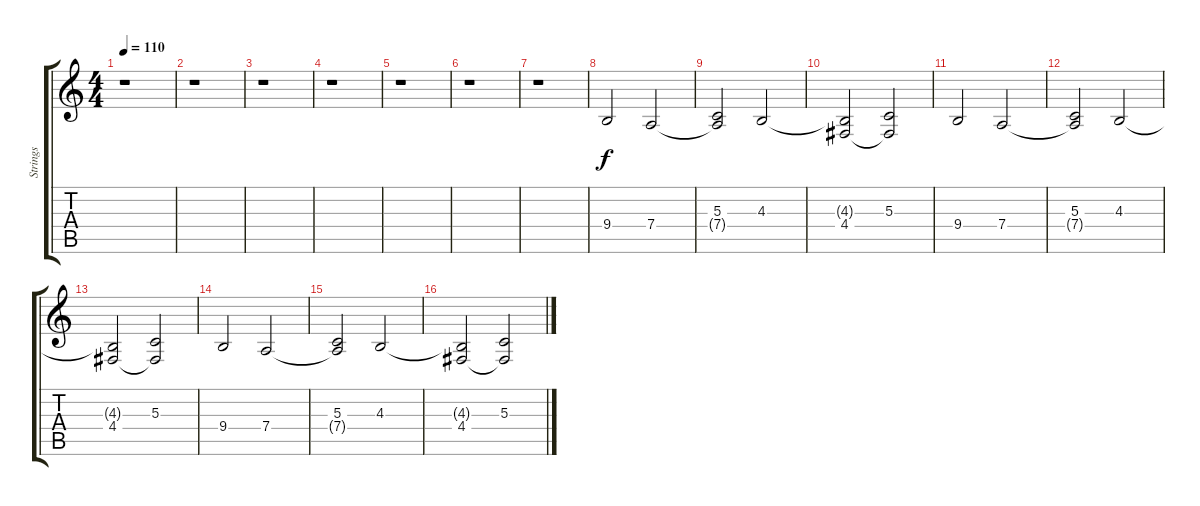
\track ("Strings" "Strings") {instrument synthstrings1}
\staff {score tabs}
\tuning (E4 B3 G3 D3 A2 E2) {hide}
\ts (4 4)
\tempo 110
\clef g2
\ks c
r.1{dy f} |
r.1 |
r.1 |
r.1 |
r.1 |
r.1 |
r.1 |
9.4.2 7.4.2 |
(5.3 7.4{t}).2 4.3.2 |
(4.3{t} 4.4).2 (5.3 4.4{t}).2 |
9.4.2 7.4.2 |
(5.3 7.4{t}).2 4.3.2 |
(4.3{t} 4.4).2 (5.3 4.4{t}).2 |
9.4.2 7.4.2 |
(5.3 7.4{t}).2 4.3.2 |
(4.3{t} 4.4).2 (5.3 4.4{t}).2
